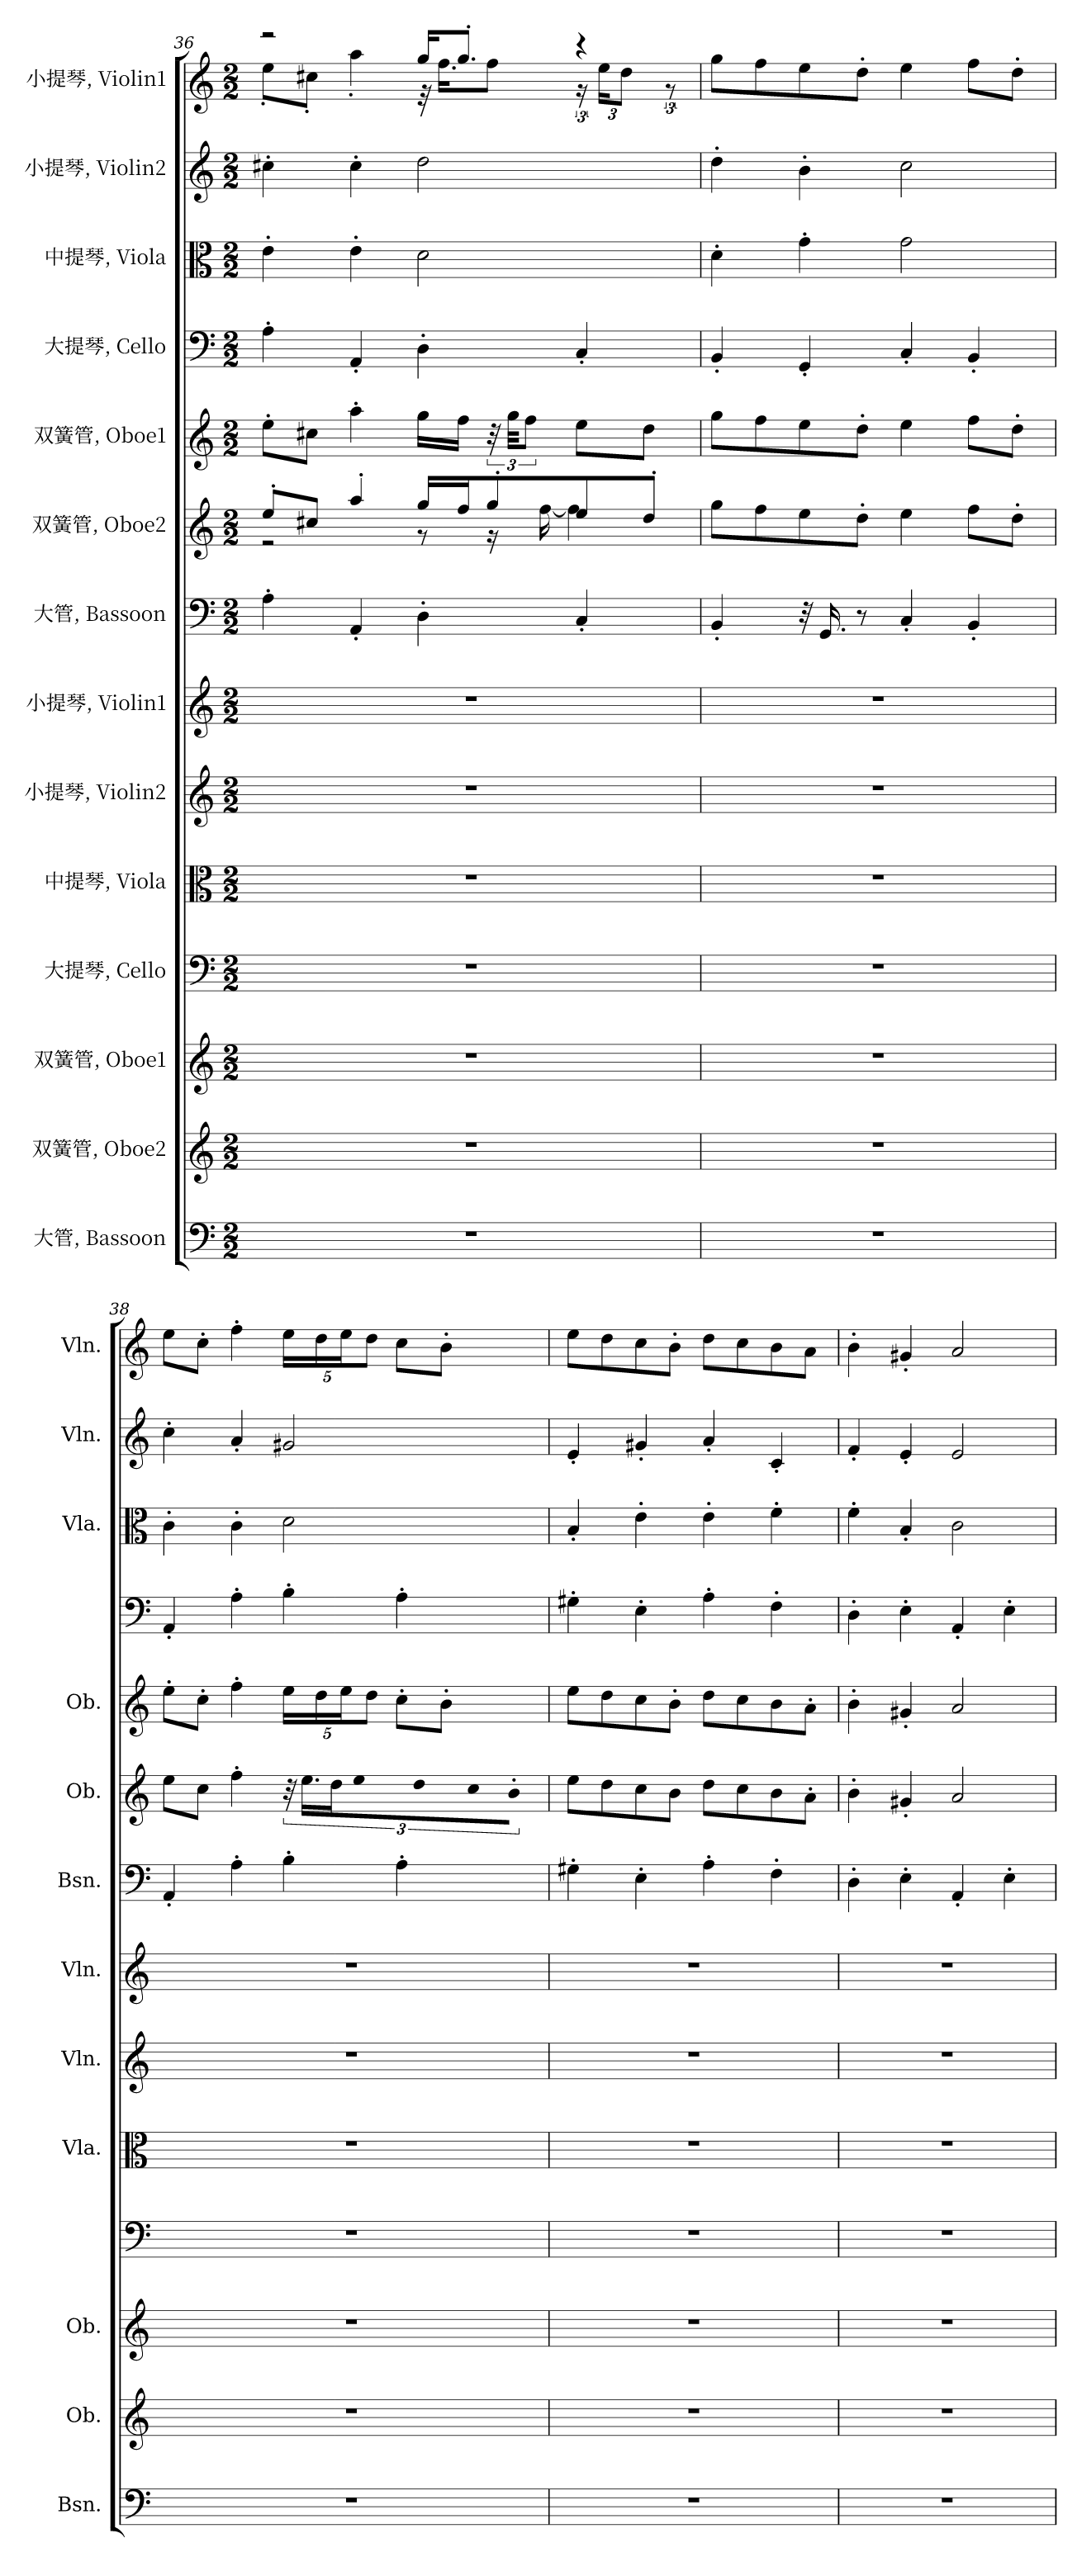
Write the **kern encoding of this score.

**kern	**kern	**kern	**kern	**kern	**kern	**kern	**kern	**kern	**kern	**kern	**kern	**kern	**kern
*part14	*part13	*part12	*part11	*part10	*part9	*part8	*part7	*part6	*part5	*part4	*part3	*part2	*part1
*staff14	*staff13	*staff12	*staff11	*staff10	*staff9	*staff8	*staff7	*staff6	*staff5	*staff4	*staff3	*staff2	*staff1
*I"大管, Bassoon	*I"双簧管, Oboe2	*I"双簧管, Oboe1	*I"大提琴, Cello	*I"中提琴, Viola	*I"小提琴, Violin2	*I"小提琴, Violin1	*I"大管, Bassoon	*I"双簧管, Oboe2	*I"双簧管, Oboe1	*I"大提琴, Cello	*I"中提琴, Viola	*I"小提琴, Violin2	*I"小提琴, Violin1
*I'Bsn.	*I'Ob.	*I'Ob.	*	*I'Vla.	*I'Vln.	*I'Vln.	*I'Bsn.	*I'Ob.	*I'Ob.	*	*I'Vla.	*I'Vln.	*I'Vln.
!!LO:PB:g=z
*clefF4	*clefG2	*clefG2	*clefF4	*clefC3	*clefG2	*clefG2	*clefF4	*clefG2	*clefG2	*clefF4	*clefC3	*clefG2	*clefG2
*k[]	*k[]	*k[]	*k[]	*k[]	*k[]	*k[]	*k[]	*k[]	*k[]	*k[]	*k[]	*k[]	*k[]
*M2/2	*M2/2	*M2/2	*M2/2	*M2/2	*M2/2	*M2/2	*M2/2	*M2/2	*M2/2	*M2/2	*M2/2	*M2/2	*M2/2
=36	=36	=36	=36	=36	=36	=36	=36	=36	=36	=36	=36	=36	=36
*	*	*	*	*	*	*	*	*^	*	*	*	*	*^
1r	1r	1r	1r	1r	1r	1r	4A'\	8ee'/L	2r	8ee'\L	4A'\	4e'\	4cc#X'\	2r	8ee'\L
.	.	.	.	.	.	.	.	8cc#X/J	.	8cc#X\J	.	.	.	.	8cc#X'\J
.	.	.	.	.	.	.	4AA'/	4aa'/	.	4aa'\	4AA'/	4e'\	4cc#'\	.	4aa'\
.	.	.	.	.	.	.	4D'\	16gg/LL	8r	16gg\LL	4D'\	2d\	2dd\	16gg/KL	32r
.	.	.	.	.	.	.	.	.	.	.	.	.	.	.	16.ff\KL
.	.	.	.	.	.	.	.	16ff/J	.	16ff\JJ	.	.	.	8.gg'/J	.
.	.	.	.	.	.	.	.	8gg'/	16r	48r	.	.	.	.	8ff\J
.	.	.	.	.	.	.	.	.	.	48gg\KKL	.	.	.	.	.
.	.	.	.	.	.	.	.	.	.	12ff\J	.	.	.	.	.
.	.	.	.	.	.	.	.	.	[16ff\	.	.	.	.	.	.
.	.	.	.	.	.	.	4C'/	8ee/	4ff\]	8ee\L	4C'/	.	.	4r	24r
.	.	.	.	.	.	.	.	.	.	.	.	.	.	.	24ee\KL
.	.	.	.	.	.	.	.	.	.	.	.	.	.	.	12dd\J
.	.	.	.	.	.	.	.	8dd'/J	.	8dd\J	.	.	.	.	.
.	.	.	.	.	.	.	.	.	.	.	.	.	.	.	12r
*	*	*	*	*	*	*	*	*v	*v	*	*	*	*	*v	*v
=37	=37	=37	=37	=37	=37	=37	=37	=37	=37	=37	=37	=37	=37
1r	1r	1r	1r	1r	1r	1r	4BB'/	8gg\L	8gg\L	4BB'/	4d'\	4dd'\	8gg\L
.	.	.	.	.	.	.	.	8ff\	8ff\	.	.	.	8ff\
.	.	.	.	.	.	.	32r	8ee\	8ee\	4GG'/	4g'\	4b'\	8ee\
.	.	.	.	.	.	.	16.GG/	.	.	.	.	.	.
.	.	.	.	.	.	.	8r	8dd'\J	8dd'\J	.	.	.	8dd'\J
.	.	.	.	.	.	.	4C'/	4ee\	4ee\	4C'/	2g\	2cc\	4ee\
.	.	.	.	.	.	.	4BB'/	8ff\L	8ff\L	4BB'/	.	.	8ff\L
.	.	.	.	.	.	.	.	8dd'\J	8dd'\J	.	.	.	8dd'\J
=38	=38	=38	=38	=38	=38	=38	=38	=38	=38	=38	=38	=38	=38
1r	1r	1r	1r	1r	1r	1r	4AA'/	8ee\L	8ee'\L	4AA'/	4c'\	4cc'\	8ee\L
.	.	.	.	.	.	.	.	8cc\J	8cc'\J	.	.	.	8cc'\J
.	.	.	.	.	.	.	4A'\	4ff'\	4ff'\	4A'\	4c'\	4a'/	4ff'\
*	*	*	*	*	*	*	*	*	*Xbrackettup	*	*	*	*Xbrackettup
.	.	.	.	.	.	.	4B'\	48r	20ee\LL	4B'\	2d\	2g#X/	20ee\LL
.	.	.	.	.	.	.	.	24.ee\LL	.	.	.	.	.
.	.	.	.	.	.	.	.	.	20dd\	.	.	.	20dd\
.	.	.	.	.	.	.	.	24dd\	.	.	.	.	.
.	.	.	.	.	.	.	.	.	20ee\J	.	.	.	20ee\J
.	.	.	.	.	.	.	.	16ee\	.	.	.	.	.
.	.	.	.	.	.	.	.	.	10dd\J	.	.	.	10dd\J
.	.	.	.	.	.	.	.	16dd\J	.	.	.	.	.
.	.	.	.	.	.	.	4A'\	8cc\	8cc'\L	4A'\	.	.	8cc\L
.	.	.	.	.	.	.	.	8b'\J	8b'\J	.	.	.	8b'\J
!!LO:PB:g=z
=39	=39	=39	=39	=39	=39	=39	=39	=39	=39	=39	=39	=39	=39
1r	1r	1r	1r	1r	1r	1r	4G#X'\	8ee\L	8ee\L	4G#X'\	4B'/	4e'/	8ee\L
.	.	.	.	.	.	.	.	8dd\	8dd\	.	.	.	8dd\
.	.	.	.	.	.	.	4E'\	8cc\	8cc\	4E'\	4e'\	4g#X'/	8cc\
.	.	.	.	.	.	.	.	8b\J	8b'\J	.	.	.	8b'\J
.	.	.	.	.	.	.	4A'\	8dd\L	8dd\L	4A'\	4e'\	4a'/	8dd\L
.	.	.	.	.	.	.	.	8cc\	8cc\	.	.	.	8cc\
.	.	.	.	.	.	.	4F'\	8b\	8b\	4F'\	4f'\	4c'/	8b\
.	.	.	.	.	.	.	.	8a'\J	8a'\J	.	.	.	8a\J
=40	=40	=40	=40	=40	=40	=40	=40	=40	=40	=40	=40	=40	=40
1r	1r	1r	1r	1r	1r	1r	4D'\	4b'\	4b'\	4D'\	4f'\	4f'/	4b'\
.	.	.	.	.	.	.	4E'\	4g#X'/	4g#X'/	4E'\	4B'/	4e'/	4g#X'/
.	.	.	.	.	.	.	4AA'/	2a/	2a/	4AA'/	2c\	2e/	2a/
.	.	.	.	.	.	.	4E'\	.	.	4E'\	.	.	.
=	=	=	=	=	=	=	=	=	=	=	=	=	=
*-	*-	*-	*-	*-	*-	*-	*-	*-	*-	*-	*-	*-	*-
